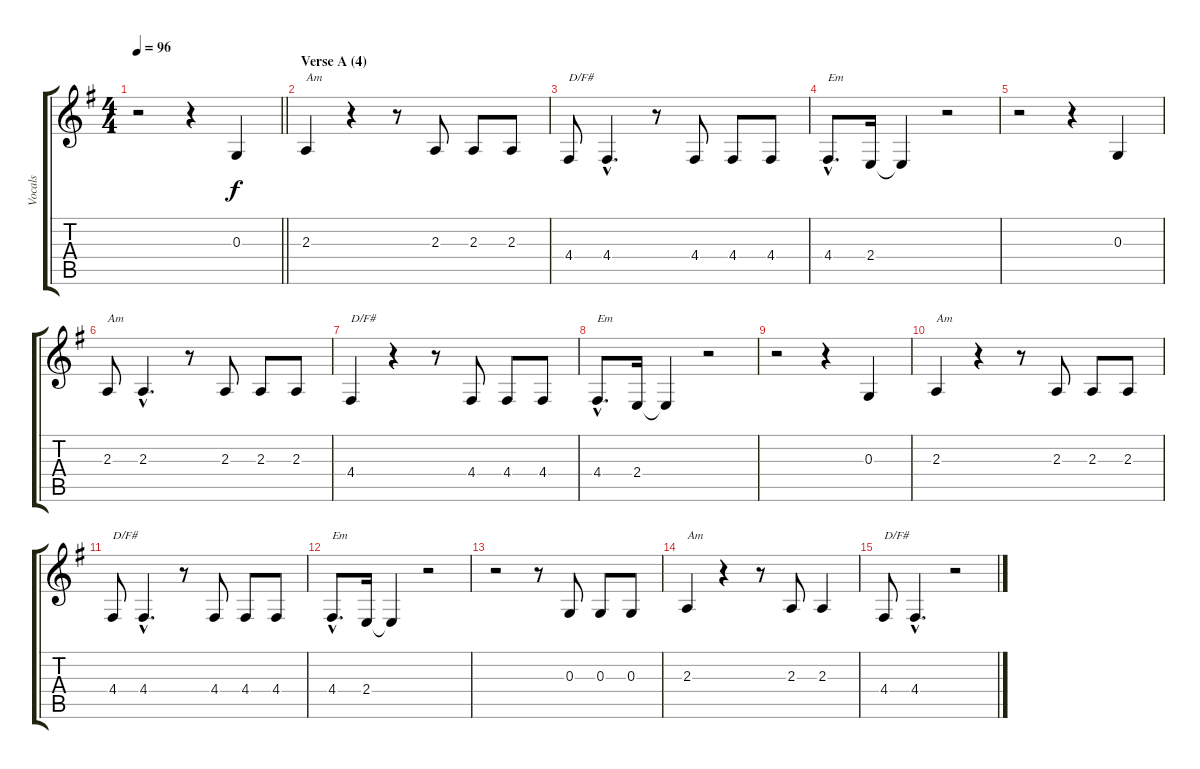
\track ("Vocals" "Vocals") {instrument sopranosax}
\staff {score tabs}
\tuning (E4 B3 G3 D3 A2 E2) {hide}
\ts (4 4)
\tempo 96
\clef g2
\barLineRight lightlight
\ks eminor
r.2{dy f} r.4 0.3.4 |
\section ("" "Verse A (4)")
2.3.4{txt "Am"} r.4 r.8 2.3.8 2.3.8 2.3.8 |
4.4.8{txt "D/F#"} 4.4{hac}.4{d} r.8 4.4.8 4.4.8 4.4.8 |
4.4{hac}.8{d txt "Em"} 2.4.16 2.4{t}.4 r.2 |
r.2 r.4 0.3.4 |
2.3.8{txt "Am"} 2.3{hac}.4{d} r.8 2.3.8 2.3.8 2.3.8 |
4.4.4{txt "D/F#"} r.4 r.8 4.4.8 4.4.8 4.4.8 |
4.4{hac}.8{d txt "Em"} 2.4.16 2.4{t}.4 r.2 |
r.2 r.4 0.3.4 |
2.3.4{txt "Am"} r.4 r.8 2.3.8 2.3.8 2.3.8 |
4.4.8{txt "D/F#"} 4.4{hac}.4{d} r.8 4.4.8 4.4.8 4.4.8 |
4.4{hac}.8{d txt "Em"} 2.4.16 2.4{t}.4 r.2 |
r.2 r.8 0.3.8 0.3.8 0.3.8 |
2.3.4{txt "Am"} r.4 r.8 2.3.8 2.3.4 |
4.4.8{txt "D/F#"} 4.4{hac}.4{d} r.2
